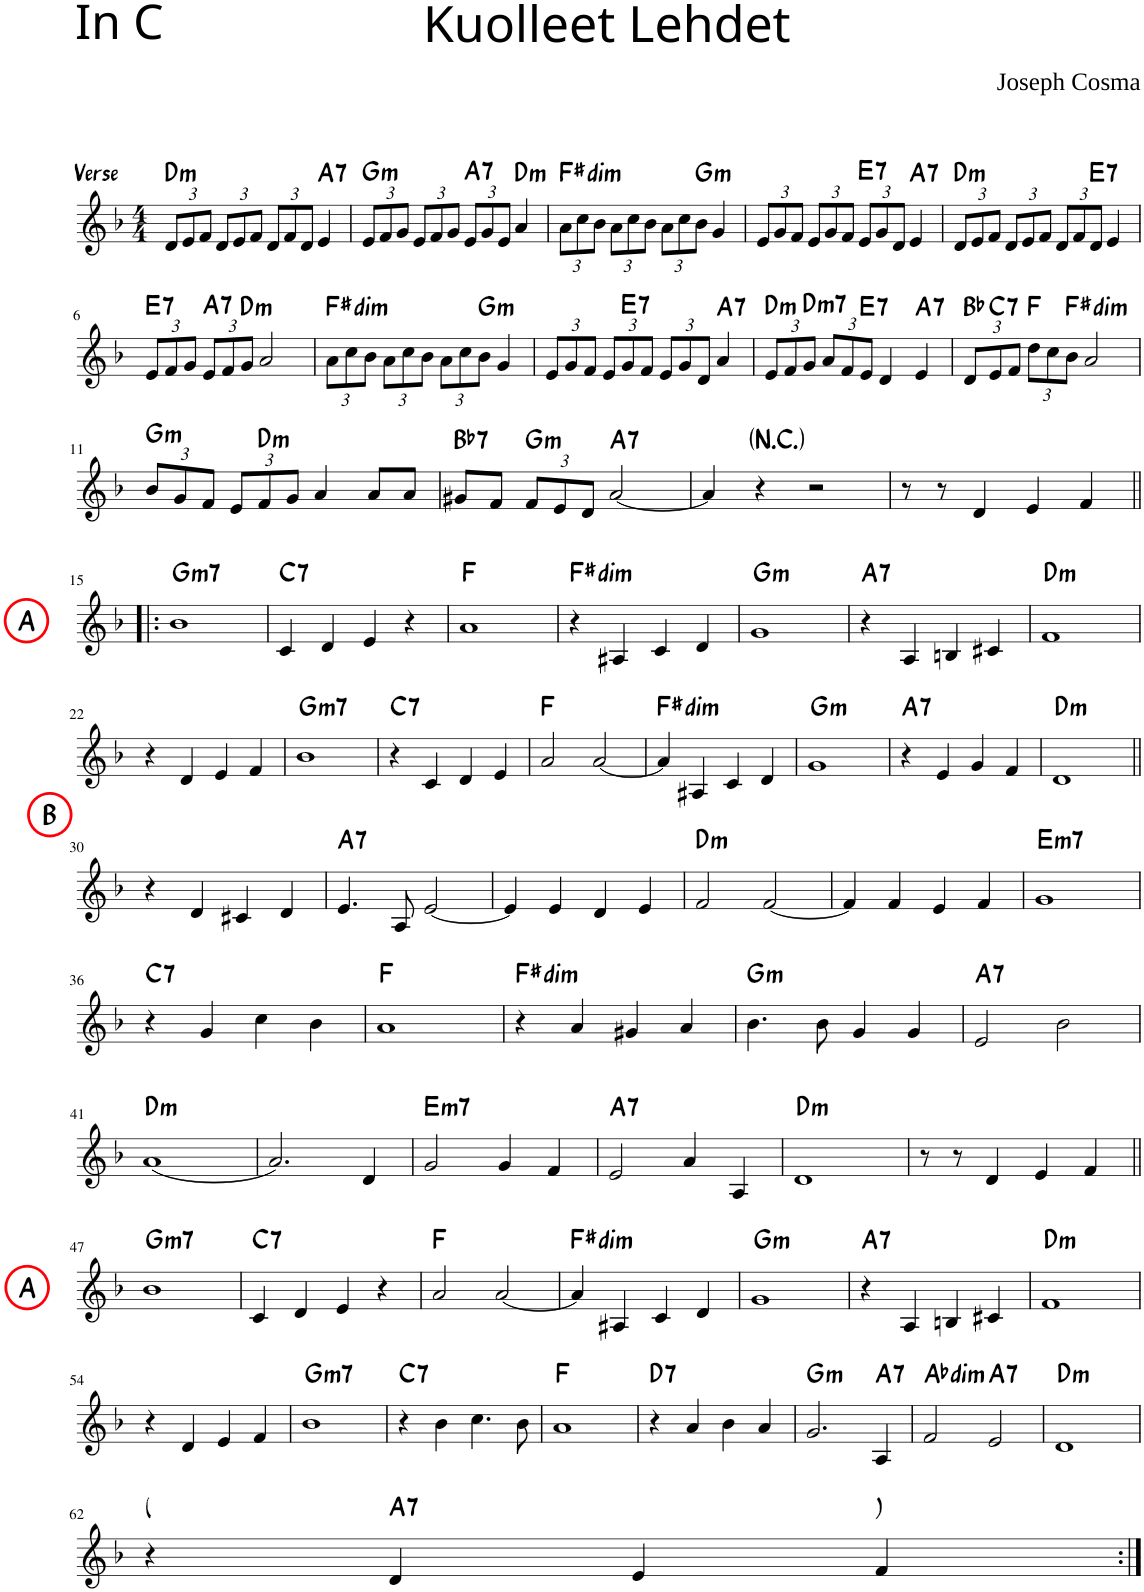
**kern	**harte
*part1	*part1
*staff1	*
*I"Voice	*
*clefG2	*
*k[b-]	*
*M4/4	*
*Xbrackettup	*
=1	=1
!LO:TX:a:t=Verse	!LO:H:kt=m
12d/L	D:min
12e/	.
12f/J	.
12d/L	.
12e/	.
12f/J	.
12d/L	.
12f/	.
12d/J	.
!	!LO:H:kt=7
4e/	A:7
=2	=2
!	!LO:H:kt=m
12e/L	G:min
12f/	.
12g/J	.
12e/L	.
12f/	.
12g/J	.
!	!LO:H:kt=7
12e/L	A:7
12g/	.
12e/J	.
!	!LO:H:kt=m
4a/	D:min
=3	=3
!	!LO:H:kt=dim
12a\L	F#:dim
12cc\	.
12b-\J	.
12a\L	.
12cc\	.
12b-\J	.
12a\L	.
12cc\	.
!	!LO:H:kt=m
12b-\J	G:min
4g/	.
=4	=4
12e/L	.
12g/	.
12f/J	.
12e/L	.
12g/	.
12f/J	.
!	!LO:H:kt=7
12e/L	E:7
12g/	.
12d/J	.
!	!LO:H:kt=7
4e/	A:7
=5	=5
!	!LO:H:kt=m
12d/L	D:min
12e/	.
12f/J	.
12d/L	.
12e/	.
12f/J	.
12d/L	.
12f/	.
!	!LO:H:kt=7
12d/J	E:7
4e/	.
!!LO:LB:g=z
=6	=6
!	!LO:H:kt=7
12e/L	E:7
12f/	.
12g/J	.
!	!LO:H:kt=7
12e/L	A:7
12f/	.
!	!LO:H:kt=m
12g/J	D:min
2a/	.
=7	=7
!	!LO:H:kt=dim
12a\L	F#:dim
12cc\	.
12b-\J	.
12a\L	.
12cc\	.
12b-\J	.
12a\L	.
12cc\	.
!	!LO:H:kt=m
12b-\J	G:min
4g/	.
=8	=8
12e/L	.
12g/	.
12f/J	.
12e/L	.
!	!LO:H:kt=7
12g/	E:7
12f/J	.
12e/L	.
12g/	.
12d/J	.
!	!LO:H:kt=7
4a/	A:7
=9	=9
!	!LO:H:kt=m
12e/L	D:min
12f/	.
!	!LO:H:kt=m7
12g/J	D:min7
12a/L	.
12f/	.
!	!LO:H:kt=7
12e/J	E:7
4d/	.
!	!LO:H:kt=7
4e/	A:7
=10	=10
!	!LO:H:kt=N.C.
12d/L	N
!	!LO:H:kt=7
12e/	C:7
12f/J	.
!	!LO:H:kt=N.C.
12dd\L	N
12cc\	.
!	!LO:H:kt=dim
12b-\J	F#:dim
2a/	.
!!LO:LB:g=z
=11	=11
!	!LO:H:kt=m
12b-/L	G:min
12g/	.
12f/J	.
12e/L	.
!	!LO:H:kt=m
12f/	D:min
12g/J	.
4a/	.
8a/L	.
8a/J	.
=12	=12
!	!LO:H:kt=7
8g#X/L	Bb:7
8f/J	.
!	!LO:H:kt=m
12f/L	G:min
12e/	.
12d/J	.
!	!LO:H:kt=7
[2a/	A:7
=13	=13
4a/]	.
!	!LO:H:kt=N.C.
4r	N
2r	.
=14	=14
8r	.
8r	.
4d/	.
4e/	.
4f/	.
!!LO:LB:g=z
=15!|:	=15!|:
!LO:TX:a:B:t=A	!LO:H:kt=m7
1b-	G:min7
=16	=16
!	!LO:H:kt=7
4c/	C:7
4d/	.
4e/	.
4r	.
=17	=17
!	!LO:H:kt=N.C.
1a	N
=18	=18
!	!LO:H:kt=dim
4r	F#:dim
4A#X/	.
4c/	.
4d/	.
=19	=19
!	!LO:H:kt=m
1g	G:min
=20	=20
!	!LO:H:kt=7
4r	A:7
4A/	.
4Bn/	.
4c#X/	.
=21	=21
!	!LO:H:kt=m
1f	D:min
!!LO:LB:g=z
=22	=22
4r	.
4d/	.
4e/	.
4f/	.
=23	=23
!	!LO:H:kt=m7
1b-	G:min7
=24	=24
!	!LO:H:kt=7
4r	C:7
4c/	.
4d/	.
4e/	.
=25	=25
!	!LO:H:kt=N.C.
2a/	N
[2a/	.
=26	=26
!	!LO:H:kt=dim
4a/]	F#:dim
4A#X/	.
4c/	.
4d/	.
=27	=27
!	!LO:H:kt=m
1g	G:min
=28	=28
!	!LO:H:kt=7
4r	A:7
4e/	.
4g/	.
4f/	.
=29	=29
!	!LO:H:kt=m
1d	D:min
!!LO:LB:g=z
=30||	=30||
4r	.
!LO:TX:a:B:t=B	!
4d/	.
4c#X/	.
4d/	.
=31	=31
!	!LO:H:kt=7
4.e/	A:7
8A/	.
[2e/	.
=32	=32
4e/]	.
4e/	.
4d/	.
4e/	.
=33	=33
!	!LO:H:kt=m
2f/	D:min
[2f/	.
=34	=34
4f/]	.
4f/	.
4e/	.
4f/	.
=35	=35
!	!LO:H:kt=m7
1g	E:min7
!!LO:LB:g=z
=36	=36
!	!LO:H:kt=7
4r	C:7
4g/	.
4cc\	.
4b-\	.
=37	=37
!	!LO:H:kt=N.C.
1a	N
=38	=38
!	!LO:H:kt=dim
4r	F#:dim
4a/	.
4g#X/	.
4a/	.
=39	=39
!	!LO:H:kt=m
4.b-\	G:min
8b-\	.
4g/	.
4g/	.
=40	=40
!	!LO:H:kt=7
2e/	A:7
2b-\	.
!!LO:LB:g=z
=41	=41
!	!LO:H:kt=m
(1a	D:min
=42	=42
2.a/)	.
4d/	.
=43	=43
!	!LO:H:kt=m7
2g/	E:min7
4g/	.
4f/	.
=44	=44
!	!LO:H:kt=7
2e/	A:7
4a/	.
4A/	.
=45	=45
!	!LO:H:kt=m
1d	D:min
=46	=46
8r	.
8r	.
4d/	.
4e/	.
4f/	.
!!LO:LB:g=z
=47||	=47||
!LO:TX:a:B:t=A	!LO:H:kt=m7
1b-	G:min7
=48	=48
!	!LO:H:kt=7
4c/	C:7
4d/	.
4e/	.
4r	.
=49	=49
!	!LO:H:kt=N.C.
2a/	N
[2a/	.
=50	=50
!	!LO:H:kt=dim
4a/]	F#:dim
4A#X/	.
4c/	.
4d/	.
=51	=51
!	!LO:H:kt=m
1g	G:min
=52	=52
!	!LO:H:kt=7
4r	A:7
4A/	.
4Bn/	.
4c#X/	.
=53	=53
!	!LO:H:kt=m
1f	D:min
!!LO:LB:g=z
=54	=54
4r	.
4d/	.
4e/	.
4f/	.
=55	=55
!	!LO:H:kt=m7
1b-	G:min7
=56	=56
!	!LO:H:kt=7
4r	C:7
4b-\	.
4.cc\	.
8b-\	.
=57	=57
!	!LO:H:kt=N.C.
1a	N
=58	=58
!	!LO:H:kt=7
4r	D:7
4a/	.
4b-\	.
4a/	.
=59	=59
!	!LO:H:kt=m
2.g/	G:min
!	!LO:H:kt=7
4A/	A:7
=60	=60
!	!LO:H:kt=dim
2f/	Ab:dim
!	!LO:H:kt=7
2e/	A:7
=61	=61
!	!LO:H:kt=m
1d	D:min
!!LO:LB:g=z
=62	=62
!	!LO:H:kt=N.C.
4r	N
!	!LO:H:kt=7
4d/	A:7
4e/	.
!	!LO:H:kt=N.C.
4f/	N
=:|!	=:|!
*-	*-
